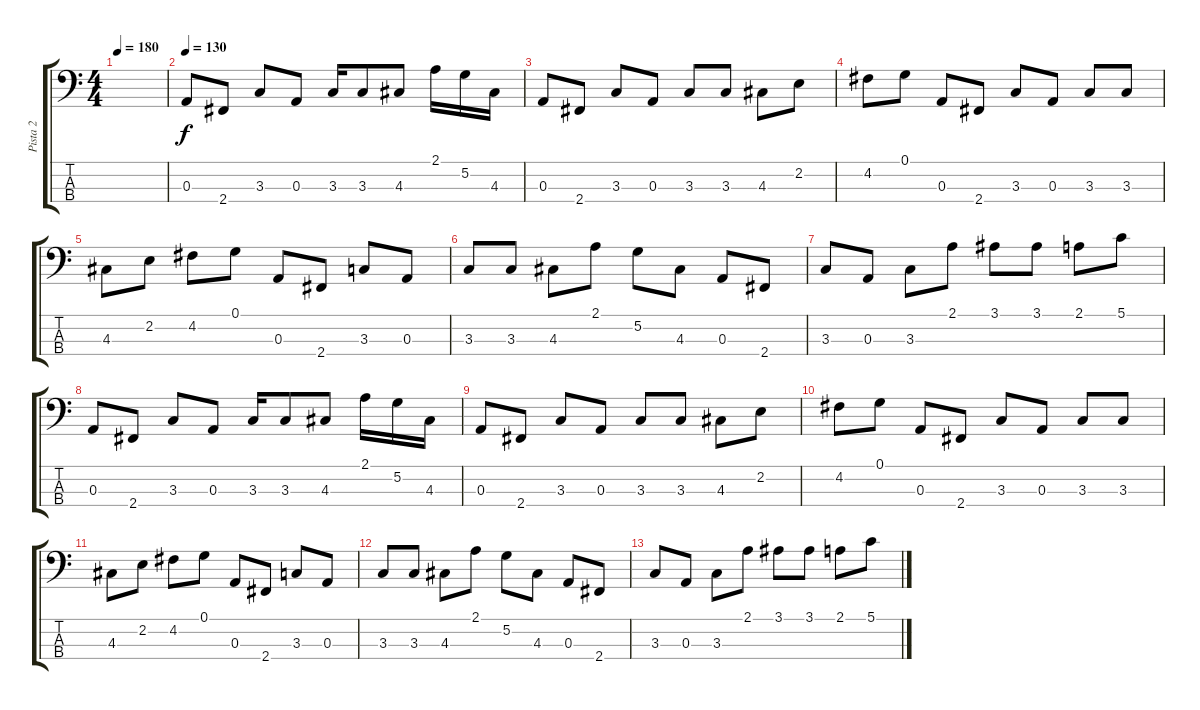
\track ("Pista 2" "Pista 2") {instrument electricbassfinger}
\staff {score tabs}
\tuning (G2 D2 A1 E1) {hide}
\ts (4 4)
\tempo 180
\clef f4
\ks c
|
\tempo 180
\tempo 130
0.3.8 2.4.8 3.3.8 0.3.8 3.3.16 3.3.8 4.3.8 2.1.16 5.2.16 4.3.16 |
0.3.8 2.4.8 3.3.8 0.3.8 3.3.8 3.3.8 4.3.8 2.2.8 |
4.2.8 0.1.8 0.3.8 2.4.8 3.3.8 0.3.8 3.3.8 3.3.8 |
4.3.8 2.2.8 4.2.8 0.1.8 0.3.8 2.4.8 3.3.8 0.3.8 |
3.3.8 3.3.8 4.3.8 2.1.8 5.2.8 4.3.8 0.3.8 2.4.8 |
3.3.8 0.3.8 3.3.8 2.1.8 3.1.8 3.1.8 2.1.8 5.1.8 |
0.3.8 2.4.8 3.3.8 0.3.8 3.3.16 3.3.8 4.3.8 2.1.16 5.2.16 4.3.16 |
0.3.8 2.4.8 3.3.8 0.3.8 3.3.8 3.3.8 4.3.8 2.2.8 |
4.2.8 0.1.8 0.3.8 2.4.8 3.3.8 0.3.8 3.3.8 3.3.8 |
4.3.8 2.2.8 4.2.8 0.1.8 0.3.8 2.4.8 3.3.8 0.3.8 |
3.3.8 3.3.8 4.3.8 2.1.8 5.2.8 4.3.8 0.3.8 2.4.8 |
3.3.8 0.3.8 3.3.8 2.1.8 3.1.8 3.1.8 2.1.8 5.1.8
